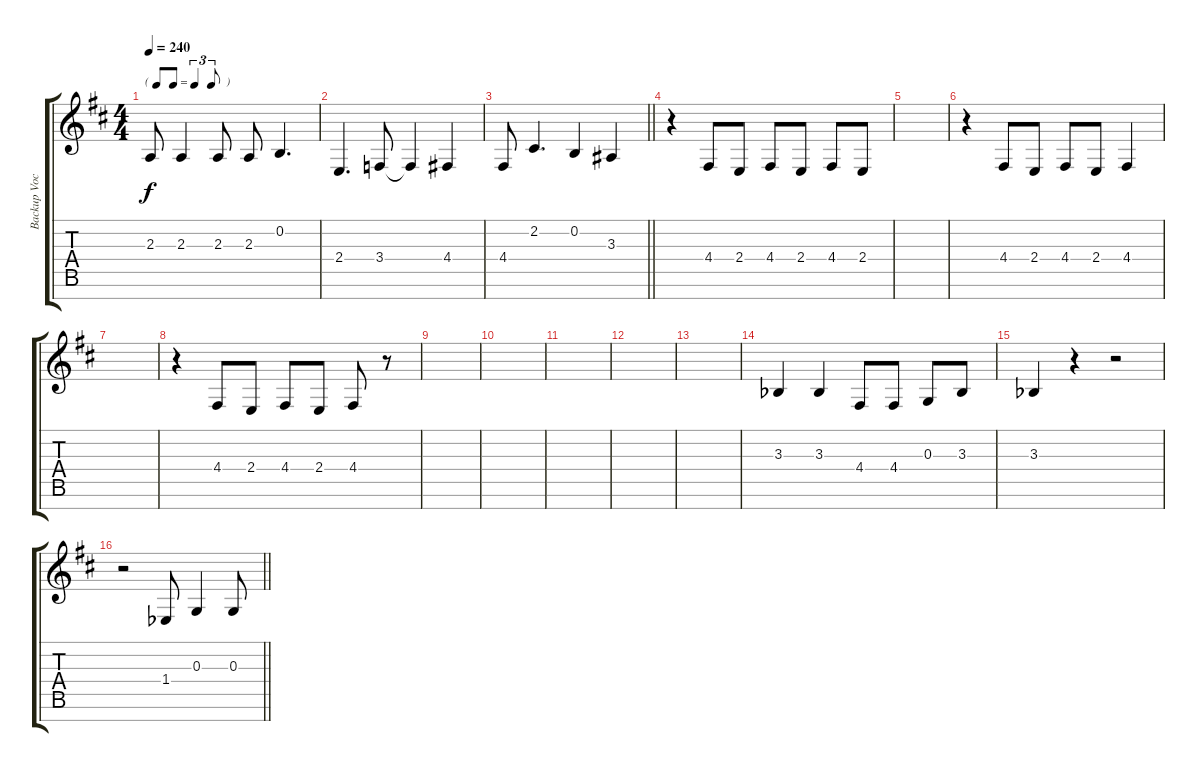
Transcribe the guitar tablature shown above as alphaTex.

\track ("Backup Vocals" "Backup Voc") {instrument altosax}
\staff {score tabs}
\tuning (E4 B3 G3 D3 A2 E2 B1) {hide}
\ts (4 4)
\tf triplet8th
\tempo 240
\clef g2
\ks d
2.3.8{dy f} 2.3.4 2.3.8 2.3.8 0.2.4{d} |
2.4.4{d} 3.4.8 3.4{t}.4 4.4.4 |
\barLineRight lightlight
4.4.8 2.2.4{d} 0.2.4 3.3.4 |
r.4 4.4.8 2.4.8 4.4.8 2.4.8 4.4.8 2.4.8 |
|
r.4 4.4.8 2.4.8 4.4.8 2.4.8 4.4.4 |
|
r.4 4.4.8 2.4.8 4.4.8 2.4.8 4.4.8 r.8 |
|
|
|
|
|
3.3{acc b}.4 3.3{acc b}.4 4.4.8 4.4.8 0.3.8 3.3{acc b}.8 |
3.3{acc b}.4 r.4 r.2 |
\barLineRight lightlight
r.2 1.4{acc b}.8 0.3.4 0.3.8
